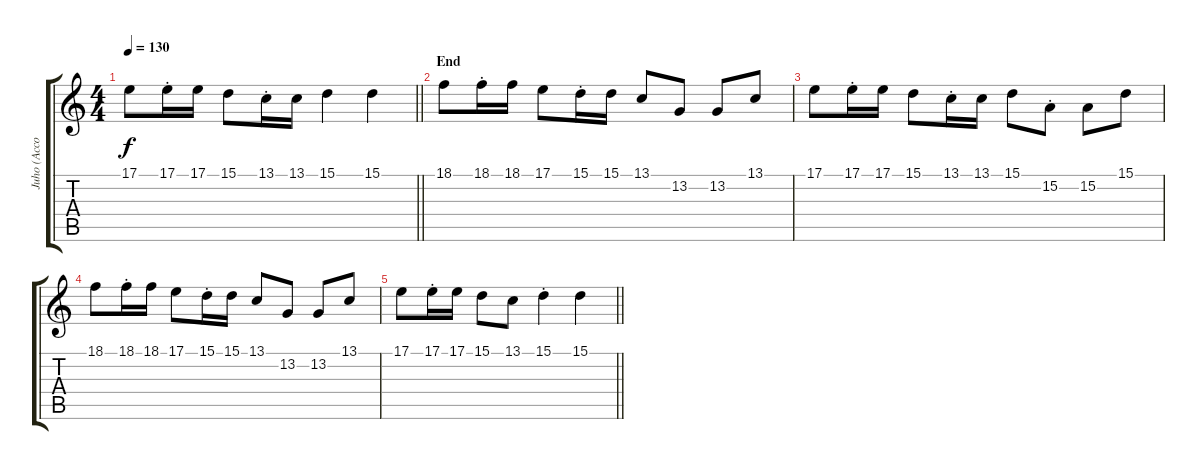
\track ("Juho (Acco. Lead)" "Juho (Acco") {instrument accordion}
\staff {score tabs}
\tuning (B3 Gb3 D3 A2 E2 B1) {hide}
\ts (4 4)
\tempo 130
\clef g2
\barLineRight lightlight
\ks c
17.1.8{dy f} 17.1{st}.16 17.1.16 15.1.8 13.1{st}.16 13.1.16 15.1.4 15.1.4 |
\section ("" "End")
18.1.8 18.1{st}.16 18.1.16 17.1.8 15.1{st}.16 15.1.16 13.1.8 13.2.8 13.2.8 13.1.8 |
17.1.8 17.1{st}.16 17.1.16 15.1.8 13.1{st}.16 13.1.16 15.1.8 15.2{st}.8 15.2.8 15.1.8 |
18.1.8 18.1{st}.16 18.1.16 17.1.8 15.1{st}.16 15.1.16 13.1.8 13.2.8 13.2.8 13.1.8 |
\barLineRight lightlight
17.1.8 17.1{st}.16 17.1.16 15.1.8 13.1.8 15.1{st}.4 15.1.4
